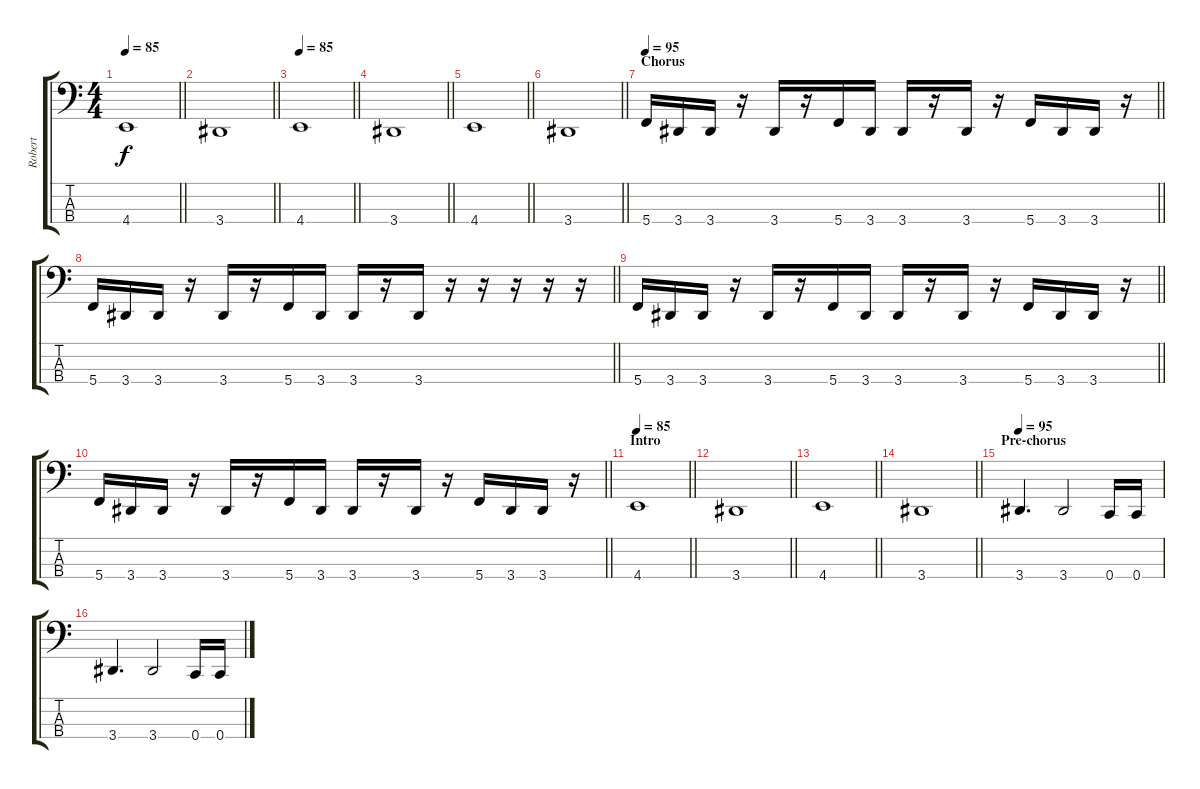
\track ("Robert" "Robert") {instrument electricbassfinger}
\staff {score tabs}
\tuning (F2 C2 G1 C1) {hide}
\ts (4 4)
\tempo 85
\clef f4
\barLineRight lightlight
\ks c
4.4.1{dy f} |
\barLineRight lightlight
3.4.1 |
\tempo 85
\barLineRight lightlight
4.4.1 |
\barLineRight lightlight
3.4.1 |
\barLineRight lightlight
4.4.1 |
\barLineRight lightlight
3.4.1 |
\section ("" "Chorus")
\tempo 95
\barLineRight lightlight
5.4.16 3.4.16 3.4.16 r.16 3.4.16 r.16 5.4.16 3.4.16 3.4.16 r.16 3.4.16 r.16 5.4.16 3.4.16 3.4.16 r.16 |
\barLineRight lightlight
5.4.16 3.4.16 3.4.16 r.16 3.4.16 r.16 5.4.16 3.4.16 3.4.16 r.16 3.4.16 r.16 r.16 r.16 r.16 r.16 |
\barLineRight lightlight
5.4.16 3.4.16 3.4.16 r.16 3.4.16 r.16 5.4.16 3.4.16 3.4.16 r.16 3.4.16 r.16 5.4.16 3.4.16 3.4.16 r.16 |
\barLineRight lightlight
5.4.16 3.4.16 3.4.16 r.16 3.4.16 r.16 5.4.16 3.4.16 3.4.16 r.16 3.4.16 r.16 5.4.16 3.4.16 3.4.16 r.16 |
\section ("" "Intro")
\tempo 85
\barLineRight lightlight
4.4.1 |
\barLineRight lightlight
3.4.1 |
\barLineRight lightlight
4.4.1 |
\barLineRight lightlight
3.4.1 |
\section ("" "Pre-chorus")
\tempo 95
3.4.4{d} 3.4.2 0.4.16 0.4.16 |
3.4.4{d} 3.4.2 0.4.16 0.4.16
